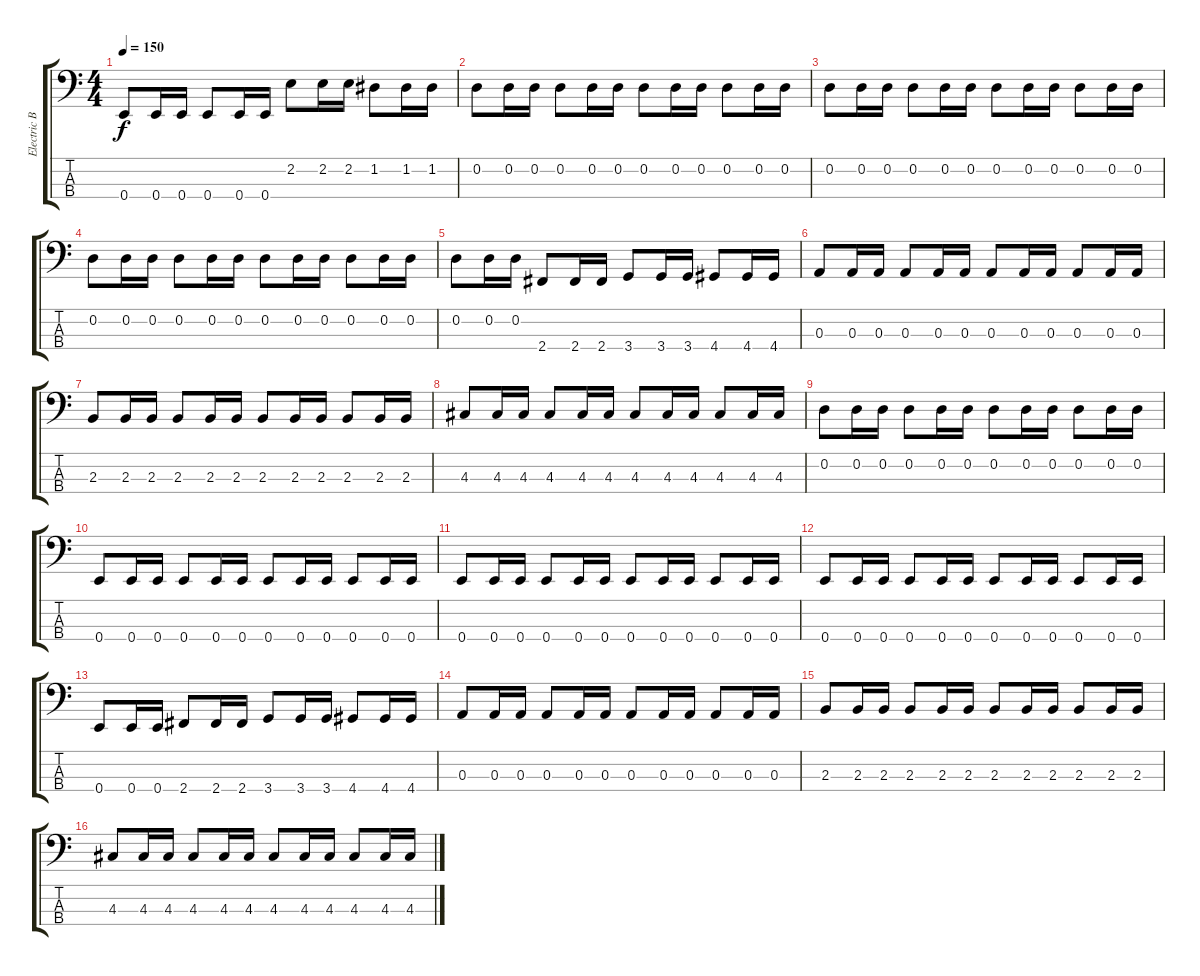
\track ("Electric Bass (Pick)" "Electric B") {instrument electricbasspick}
\staff {score tabs}
\tuning (G2 D2 A1 E1) {hide}
\ts (4 4)
\tempo 150
\clef f4
\ks c
0.4.8{dy f} 0.4.16 0.4.16 0.4.8 0.4.16 0.4.16 2.2.8 2.2.16 2.2.16 1.2.8 1.2.16 1.2.16 |
0.2.8 0.2.16 0.2.16 0.2.8 0.2.16 0.2.16 0.2.8 0.2.16 0.2.16 0.2.8 0.2.16 0.2.16 |
0.2.8 0.2.16 0.2.16 0.2.8 0.2.16 0.2.16 0.2.8 0.2.16 0.2.16 0.2.8 0.2.16 0.2.16 |
0.2.8 0.2.16 0.2.16 0.2.8 0.2.16 0.2.16 0.2.8 0.2.16 0.2.16 0.2.8 0.2.16 0.2.16 |
0.2.8 0.2.16 0.2.16 2.4.8 2.4.16 2.4.16 3.4.8 3.4.16 3.4.16 4.4.8 4.4.16 4.4.16 |
0.3.8 0.3.16 0.3.16 0.3.8 0.3.16 0.3.16 0.3.8 0.3.16 0.3.16 0.3.8 0.3.16 0.3.16 |
2.3.8 2.3.16 2.3.16 2.3.8 2.3.16 2.3.16 2.3.8 2.3.16 2.3.16 2.3.8 2.3.16 2.3.16 |
4.3.8 4.3.16 4.3.16 4.3.8 4.3.16 4.3.16 4.3.8 4.3.16 4.3.16 4.3.8 4.3.16 4.3.16 |
0.2.8 0.2.16 0.2.16 0.2.8 0.2.16 0.2.16 0.2.8 0.2.16 0.2.16 0.2.8 0.2.16 0.2.16 |
0.4.8 0.4.16 0.4.16 0.4.8 0.4.16 0.4.16 0.4.8 0.4.16 0.4.16 0.4.8 0.4.16 0.4.16 |
0.4.8 0.4.16 0.4.16 0.4.8 0.4.16 0.4.16 0.4.8 0.4.16 0.4.16 0.4.8 0.4.16 0.4.16 |
0.4.8 0.4.16 0.4.16 0.4.8 0.4.16 0.4.16 0.4.8 0.4.16 0.4.16 0.4.8 0.4.16 0.4.16 |
0.4.8 0.4.16 0.4.16 2.4.8 2.4.16 2.4.16 3.4.8 3.4.16 3.4.16 4.4.8 4.4.16 4.4.16 |
0.3.8 0.3.16 0.3.16 0.3.8 0.3.16 0.3.16 0.3.8 0.3.16 0.3.16 0.3.8 0.3.16 0.3.16 |
2.3.8 2.3.16 2.3.16 2.3.8 2.3.16 2.3.16 2.3.8 2.3.16 2.3.16 2.3.8 2.3.16 2.3.16 |
4.3.8 4.3.16 4.3.16 4.3.8 4.3.16 4.3.16 4.3.8 4.3.16 4.3.16 4.3.8 4.3.16 4.3.16
